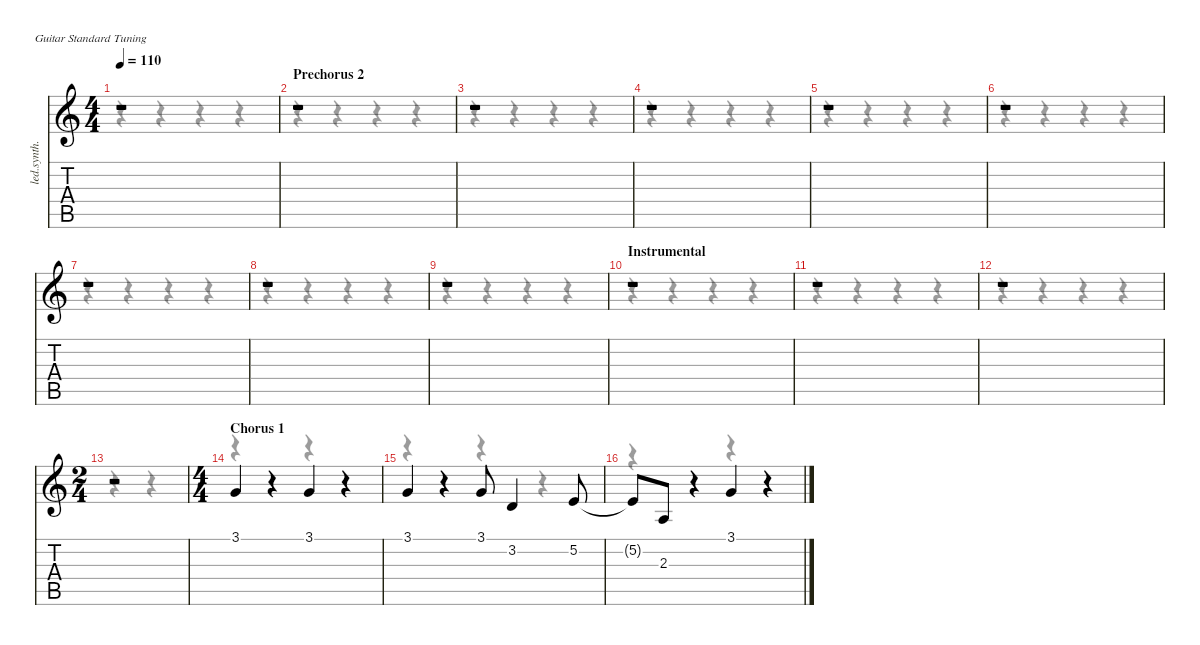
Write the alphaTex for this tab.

\defaultSystemsLayout 4
\hideDynamics
\bracketExtendMode nobrackets
\otherSystemsTrackNameOrientation horizontal
\track ("Vocal" "led.synth.") {instrument lead6voice}
\staff {score tabs}
\tuning (E4 B3 G3 D3 A2 E2)
\voice
\ts (4 4)
\tempo 110
\clef g2
\ks c
r.1{dy f beam Up} |
\section ("" "Prechorus 2")
r.1{beam Up} |
r.1{beam Up} |
r.1{beam Up} |
r.1{beam Up} |
r.1{beam Up} |
r.1{beam Up} |
r.1{beam Up} |
r.1{beam Up} |
\section ("" "Instrumental")
r.1{beam Up} |
r.1{beam Up} |
r.1{beam Up} |
\ts (2 4)
\beaming (8 1 1 1 1)
r.2{beam Up} |
\ts (4 4)
\beaming (8 2 2 2 2)
\section ("" "Chorus 1")
3.1.4{beam Up} r.4{beam Up} 3.1.4{beam Up} r.4{beam Up} |
3.1.4{beam Up} r.4{beam Up} 3.1.8{beam Up} 3.2.4{beam Up} 5.2.8{beam Up} |
5.2{t}.8{beam Up} 2.3.8{beam Up} r.4{beam Up} 3.1.4{beam Up} r.4{beam Up}
\voice
\clef g2
\ottava regular
\simile none
\ks c
r.4{dy mf beam Down} r.4{beam Down} r.4{beam Down} r.4{beam Down} |
r.4{beam Down} r.4{beam Down} r.4{beam Down} r.4{beam Down} |
r.4{beam Down} r.4{beam Down} r.4{beam Down} r.4{beam Down} |
r.4{beam Down} r.4{beam Down} r.4{beam Down} r.4{beam Down} |
r.4{beam Down} r.4{beam Down} r.4{beam Down} r.4{beam Down} |
r.4{beam Down} r.4{beam Down} r.4{beam Down} r.4{beam Down} |
r.4{beam Down} r.4{beam Down} r.4{beam Down} r.4{beam Down} |
r.4{beam Down} r.4{beam Down} r.4{beam Down} r.4{beam Down} |
r.4{beam Down} r.4{beam Down} r.4{beam Down} r.4{beam Down} |
r.4{beam Down} r.4{beam Down} r.4{beam Down} r.4{beam Down} |
r.4{beam Down} r.4{beam Down} r.4{beam Down} r.4{beam Down} |
r.4{beam Down} r.4{beam Down} r.4{beam Down} r.4{beam Down} |
r.4{beam Down} r.4{beam Down} |
r.4{beam Down} r.4{beam Down} r.4{beam Down} r.4{beam Down} |
r.4{beam Down} r.4{beam Down} r.4{beam Down} r.4{beam Down} |
r.4{beam Down} r.4{beam Down} r.4{beam Down} r.4{beam Down}
